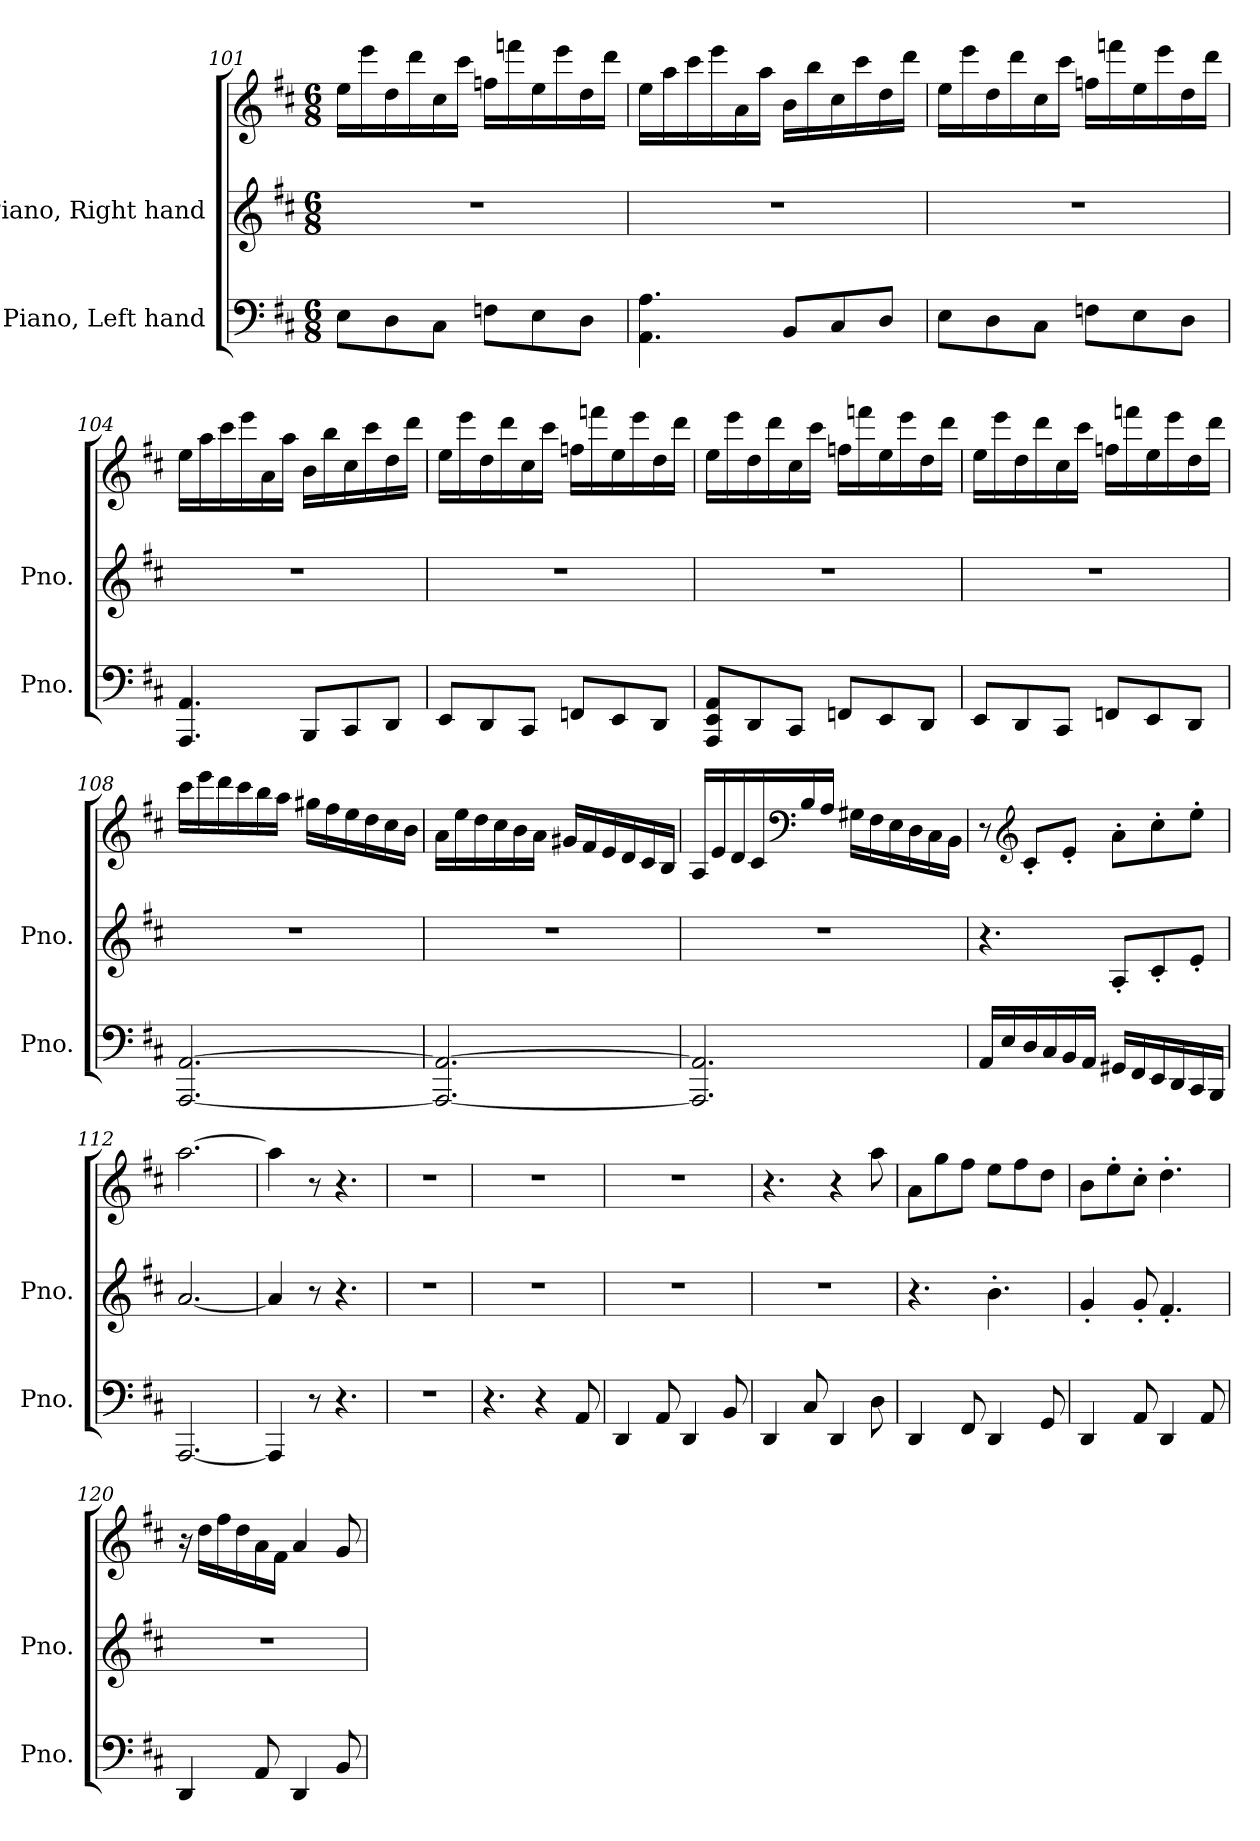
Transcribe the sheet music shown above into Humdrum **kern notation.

**kern	**kern	**kern
*part2	*part1	*part1
*staff3	*staff2	*staff1
*I"Piano, Left hand	*I"Piano, Right hand	*
*I'Pno.	*I'Pno.	*
*clefF4	*clefG2	*clefG2
*k[f#c#]	*k[f#c#]	*k[f#c#]
*M6/8	*M6/8	*M6/8
=101	=101	=101
8E\L	2.r	16ee\LL
.	.	16eee\
8D\	.	16dd\
.	.	16ddd\
8C#\J	.	16cc#\
.	.	16ccc#\JJ
8Fn\L	.	16ffn\LL
.	.	16fffn\
8E\	.	16ee\
.	.	16eee\
8D\J	.	16dd\
.	.	16ddd\JJ
!!LO:LB:g=z
=102	=102	=102
4.AA\ 4.A\	2.r	16ee\LL
.	.	16aa\
.	.	16ccc#\
.	.	16eee\
.	.	16a\
.	.	16aa\JJ
8BB/L	.	16b\LL
.	.	16bb\
8C#/	.	16cc#\
.	.	16ccc#\
8D/J	.	16dd\
.	.	16ddd\JJ
=103	=103	=103
8E\L	2.r	16ee\LL
.	.	16eee\
8D\	.	16dd\
.	.	16ddd\
8C#\J	.	16cc#\
.	.	16ccc#\JJ
8Fn\L	.	16ffn\LL
.	.	16fffn\
8E\	.	16ee\
.	.	16eee\
8D\J	.	16dd\
.	.	16ddd\JJ
=104	=104	=104
4.AAA/ 4.AA/	2.r	16ee\LL
.	.	16aa\
.	.	16ccc#\
.	.	16eee\
.	.	16a\
.	.	16aa\JJ
8BBB/L	.	16b\LL
.	.	16bb\
8CC#/	.	16cc#\
.	.	16ccc#\
8DD/J	.	16dd\
.	.	16ddd\JJ
!!LO:LB:g=z
=105	=105	=105
8EE/L	2.r	16ee\LL
.	.	16eee\
8DD/	.	16dd\
.	.	16ddd\
8CC#/J	.	16cc#\
.	.	16ccc#\JJ
8FFn/L	.	16ffn\LL
.	.	16fffn\
8EE/	.	16ee\
.	.	16eee\
8DD/J	.	16dd\
.	.	16ddd\JJ
=106	=106	=106
8AAA/ 8EE/ 8AA/L	2.r	16ee\LL
.	.	16eee\
8DD/	.	16dd\
.	.	16ddd\
8CC#/J	.	16cc#\
.	.	16ccc#\JJ
8FFn/L	.	16ffn\LL
.	.	16fffn\
8EE/	.	16ee\
.	.	16eee\
8DD/J	.	16dd\
.	.	16ddd\JJ
=107	=107	=107
8EE/L	2.r	16ee\LL
.	.	16eee\
8DD/	.	16dd\
.	.	16ddd\
8CC#/J	.	16cc#\
.	.	16ccc#\JJ
8FFn/L	.	16ffn\LL
.	.	16fffn\
8EE/	.	16ee\
.	.	16eee\
8DD/J	.	16dd\
.	.	16ddd\JJ
!!LO:LB:g=z
=108	=108	=108
[2.AAA/ [2.AA/	2.r	16ccc#\LL
.	.	16eee\
.	.	16ddd\
.	.	16ccc#\
.	.	16bb\
.	.	16aa\JJ
.	.	16gg#X\LL
.	.	16ff#\
.	.	16ee\
.	.	16dd\
.	.	16cc#\
.	.	16b\JJ
=109	=109	=109
2.AAA/_ 2.AA/_	2.r	16a\LL
.	.	16ee\
.	.	16dd\
.	.	16cc#\
.	.	16b\
.	.	16a\JJ
.	.	16g#X/LL
.	.	16f#/
.	.	16e/
.	.	16d/
.	.	16c#/
.	.	16B/JJ
=110	=110	=110
2.AAA/] 2.AA/]	2.r	16A/LL
.	.	16e/
.	.	16d/
.	.	16c#/
*	*	*clefF4
.	.	16B/
.	.	16A/JJ
.	.	16G#X\LL
.	.	16F#\
.	.	16E\
.	.	16D\
.	.	16C#\
.	.	16BB\JJ
!!LO:PB:g=z
=111	=111	=111
16AA/LL	4.r	8r
16E/	.	.
*	*	*clefG2
16D/	.	8c#'/L
16C#/	.	.
16BB/	.	8e'/J
16AA/JJ	.	.
16GG#X/LL	8A'/L	8a'\L
16FF#/	.	.
16EE/	8c#'/	8cc#'\
16DD/	.	.
16CC#/	8e'/J	8ee'\J
16BBB/JJ	.	.
=112	=112	=112
[2.AAA/	[2.a/	[2.aa\
=113	=113	=113
4AAA/]	4a/]	4aa\]
8r	8r	8r
4.r	4.r	4.r
=114	=114	=114
2.r	2.r	2.r
=115	=115	=115
4.r	2.r	2.r
4r	.	.
8AA/	.	.
=116	=116	=116
4DD/	2.r	2.r
8AA/	.	.
4DD/	.	.
8BB/	.	.
=117	=117	=117
4DD/	2.r	4.r
8C#/	.	.
4DD/	.	4r
8D\	.	8aa\
!!LO:LB:g=z
=118	=118	=118
4DD/	4.r	8a\L
.	.	8gg\
8FF#/	.	8ff#\J
4DD/	4.b'\	8ee\L
.	.	8ff#\
8GG/	.	8dd\J
=119	=119	=119
4DD/	4g'/	8b\L
.	.	8ee'\
8AA/	8g'/	8cc#'\J
4DD/	4.f#'/	4.dd'\
8AA/	.	.
=120	=120	=120
4DD/	2.r	16r
.	.	16dd\LL
.	.	16ff#\
.	.	16dd\
8AA/	.	16a\
.	.	16f#\JJ
4DD/	.	4a/
8BB/	.	8g/
=	=	=
*-	*-	*-
